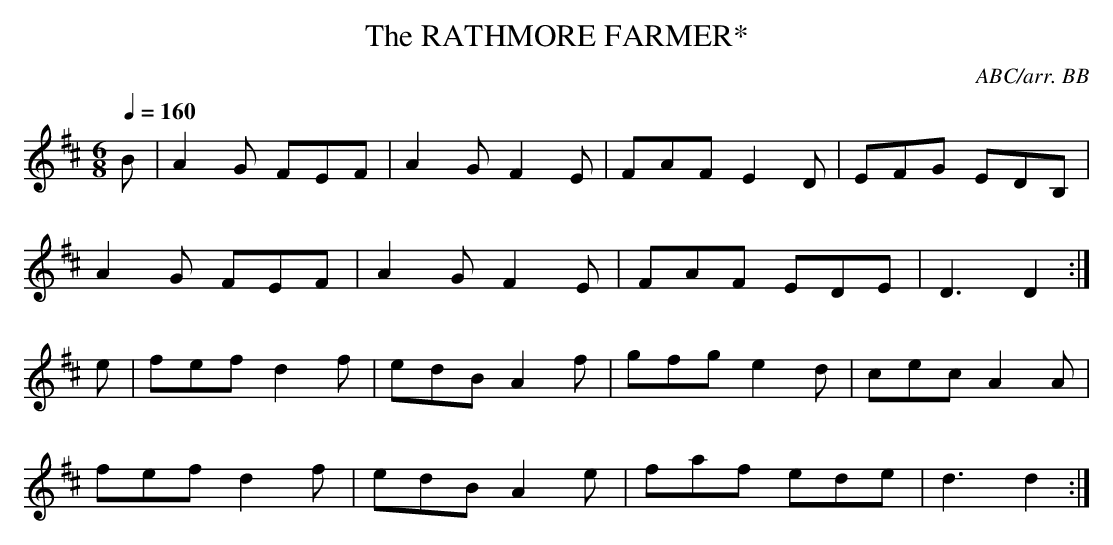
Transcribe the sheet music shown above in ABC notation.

X:1
T:RATHMORE FARMER*, The
C:ABC/arr. BB
Q:1/4=160
L:1/8
M:6/8
K:D
B|A2G FEF|A2G F2E|FAF E2D|EFG EDB,|
A2G FEF|A2G F2E|FAF EDE|D3 D2:|
e|fef d2f|edB A2f|gfg e2d|cec A2A|
fef d2f|edB A2e|faf ede|d3 d2:|
